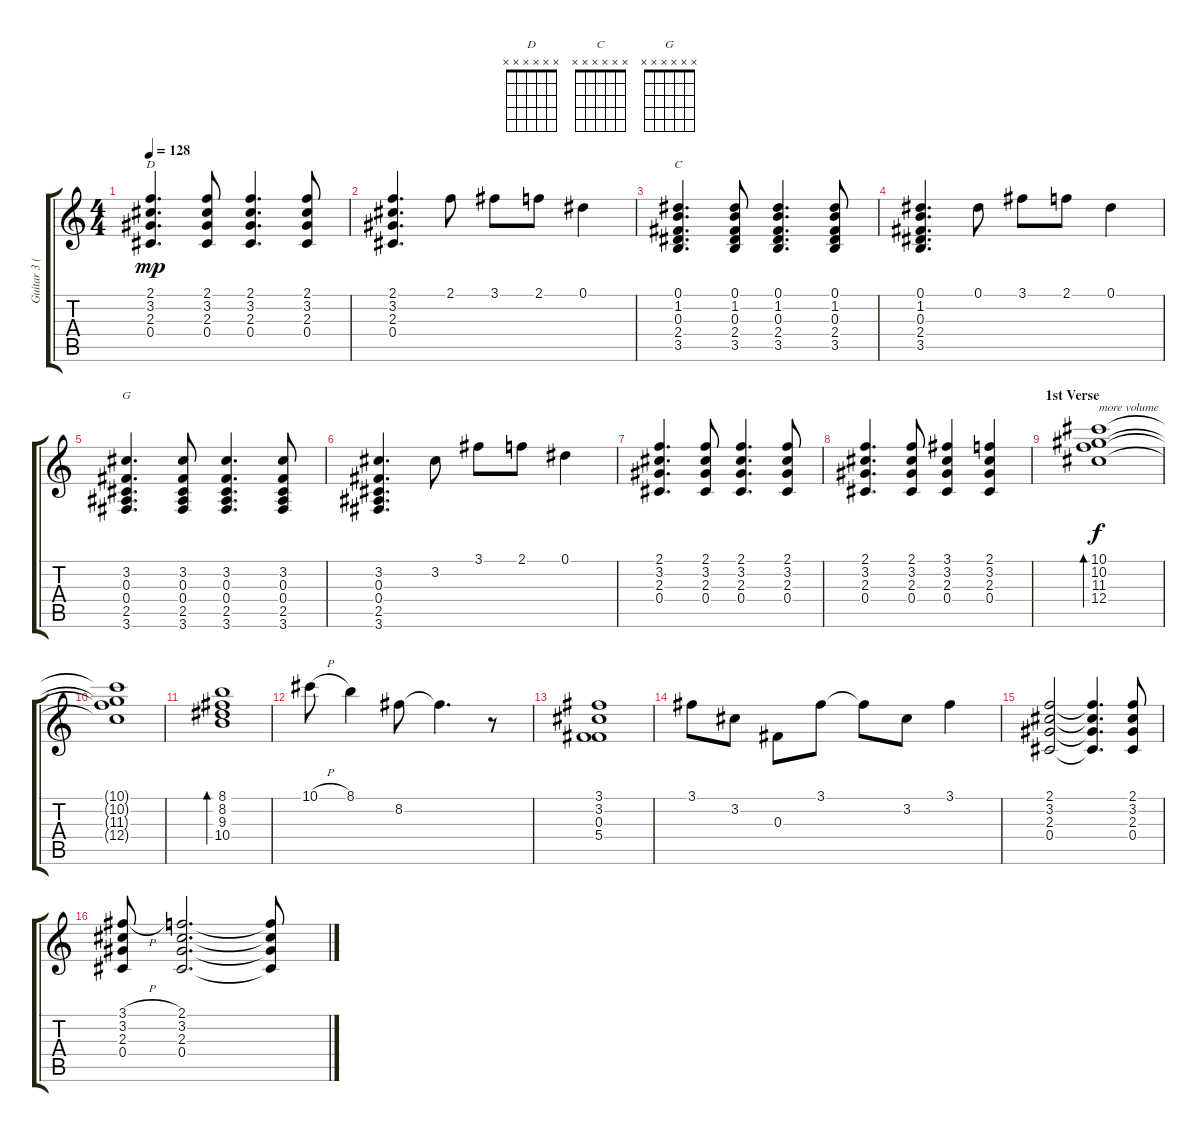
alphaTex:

\track ("Guitar 3 (Slash)" "Guitar 3 (") {instrument electricguitarjazz}
\staff {score tabs}
\tuning (Eb4 Bb3 Gb3 Db3 Ab2 Eb2) {hide}
\chord ("D" x x x x x x)
\chord ("C" x x x x x x)
\chord ("G" x x x x x x)
\ts (4 4)
\tempo 128
\clef g2
\ks c
(2.1 3.2 2.3 0.4).4{d ch "D" dy mp} (2.1 3.2 2.3 0.4).8 (2.1 3.2 2.3 0.4).4{d} (2.1 3.2 2.3 0.4).8 |
(2.1 3.2 2.3 0.4).4{d} 2.1.8 3.1.8 2.1.8 0.1.4 |
(0.1 1.2 0.3 2.4 3.5).4{d ch "C"} (0.1 1.2 0.3 2.4 3.5).8 (0.1 1.2 0.3 2.4 3.5).4{d} (0.1 1.2 0.3 2.4 3.5).8 |
(0.1 1.2 0.3 2.4 3.5).4{d} 0.1.8 3.1.8 2.1.8 0.1.4 |
(3.2 0.3 0.4 2.5 3.6).4{d ch "G"} (3.2 0.3 0.4 2.5 3.6).8 (3.2 0.3 0.4 2.5 3.6).4{d} (3.2 0.3 0.4 2.5 3.6).8 |
(3.2 0.3 0.4 2.5 3.6).4{d} 3.2.8 3.1.8 2.1.8 0.1.4 |
(2.1 3.2 2.3 0.4).4{d} (2.1 3.2 2.3 0.4).8 (2.1 3.2 2.3 0.4).4{d} (2.1 3.2 2.3 0.4).8 |
(2.1 3.2 2.3 0.4).4{d} (2.1 3.2 2.3 0.4).8 (3.1 3.2 2.3 0.4).4 (2.1 3.2 2.3 0.4).4 |
\section ("" "1st Verse")
(10.1 10.2 11.3 12.4).1{bd 240 txt "more volume" dy f} |
(10.1{t} 10.2{t} 11.3{t} 12.4{t}).1 |
(8.1 8.2 9.3 10.4).1{bd 240} |
10.1{h}.8 8.1.4 8.2.8 8.2{t}.4{d} r.8 |
(3.1 3.2 0.3 5.4).1 |
3.1.8 3.2.8 0.3.8 3.1.8 3.1{t}.8 3.2.8 3.1.4 |
(2.1 3.2 2.3 0.4).2 (2.1{t} 3.2{t} 2.3{t} 0.4{t}).4{d} (2.1 3.2 2.3 0.4).8 |
(3.1{h} 3.2 2.3 0.4).8 (2.1 3.2 2.3 0.4).2{d} (2.1{t} 3.2{t} 2.3{t} 0.4{t}).8
